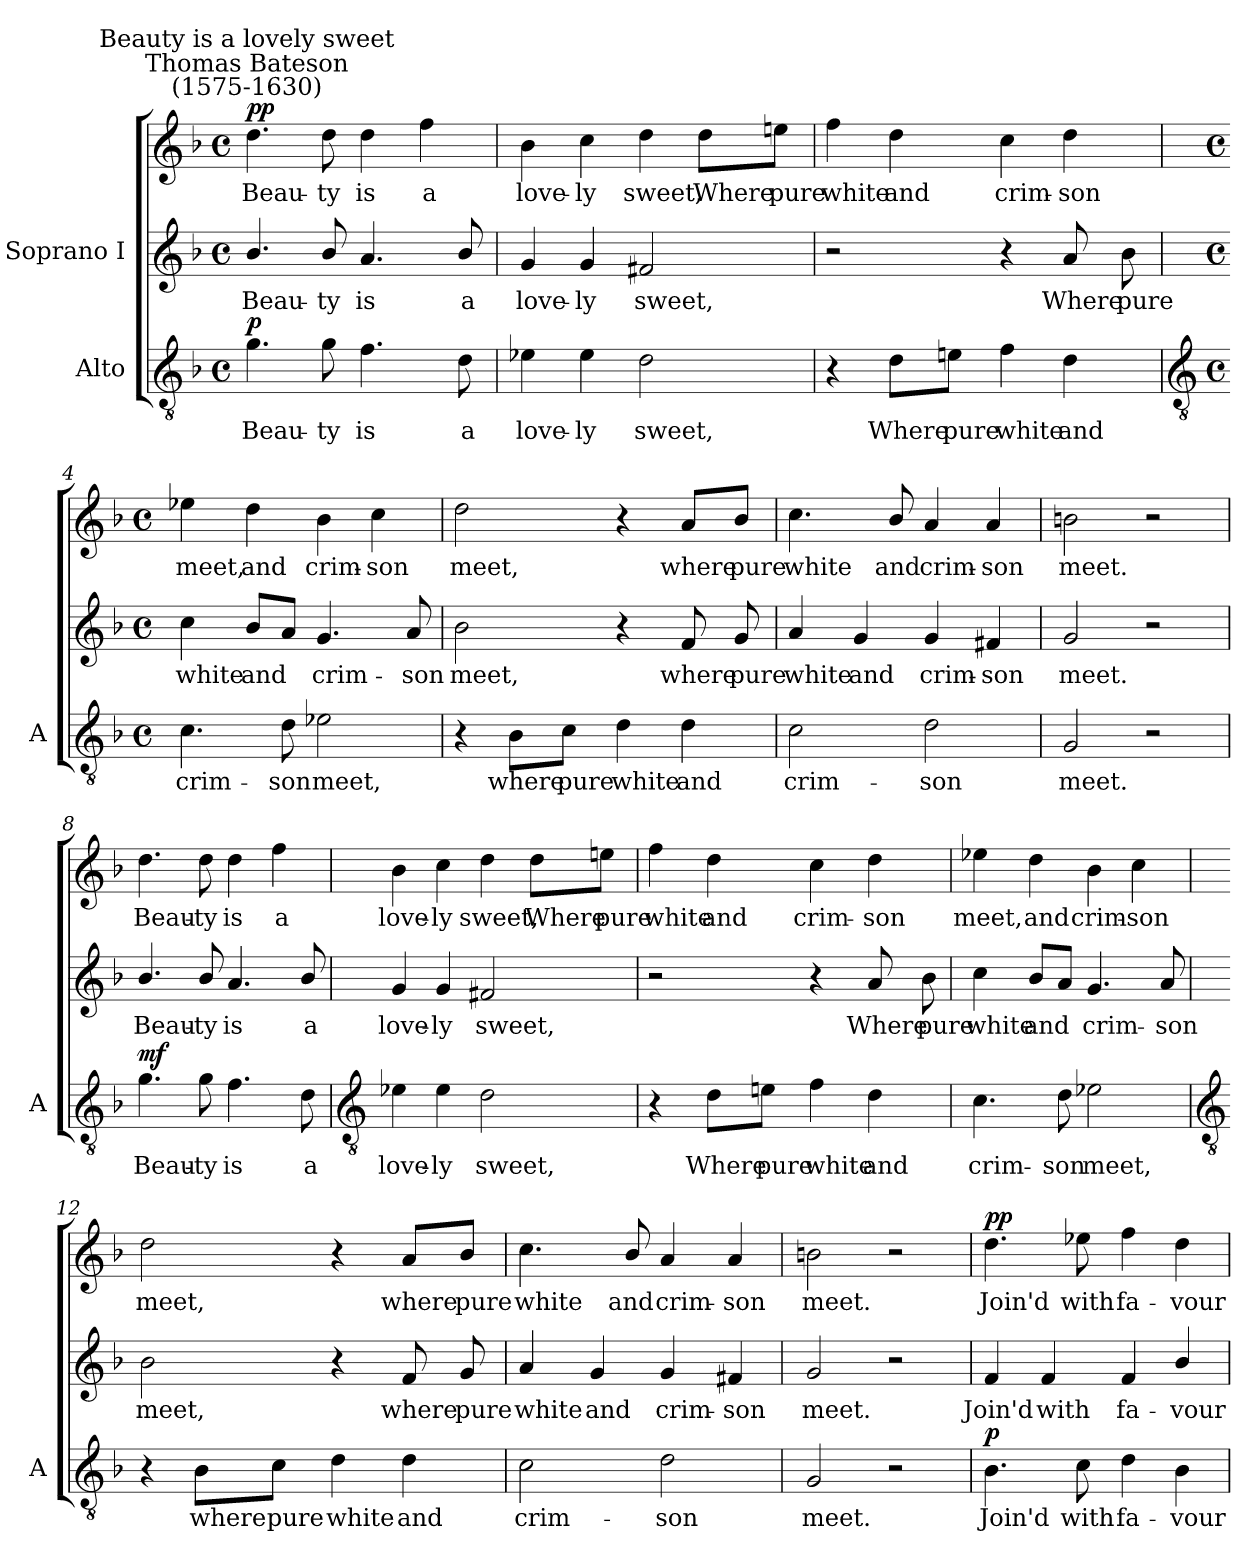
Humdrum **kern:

**kern	**text	**dynam	**kern	**text	**kern	**text	**dynam
*part2	*part2	*part2	*part1	*part1	*part1	*part1	*part1
*staff3	*staff3	*staff3	*staff2	*staff2	*staff1	*staff1	*staff1/2
*I"Alto	*	*	*I"Soprano I	*	*	*	*
*I'A	*	*	*	*	*	*	*
*clefGv2	*	*	*clefG2	*	*clefG2	*	*
*k[b-]	*	*	*k[b-]	*	*k[b-]	*	*
*F:	*	*	*F:	*	*F:	*	*
*M4/4	*	*	*M4/4	*	*M4/4	*	*
*met(c)	*	*	*met(c)	*	*met(c)	*	*
=1	=1	=1	=1	=1	=1	=1	=1
!	!	!	!	!	!LO:TX:a:cj:t=Thomas Bateson\n(1575-1630)	!	!
!	!	!	!	!	!LO:TX:a:cj:t=Beauty is a lovely sweet	!	!
!	!LO:LY:b	!LO:DY:b	!	!LO:LY:b	!	!LO:LY:b	!LO:DY:b=2
!	!	!	!	!	!	!	!LO:DY:n=1:b
4.g	Beau-	p	4.b-/	Beau-	4.dd	Beau-	p p
!	!LO:LY:b	!	!	!LO:LY:b	!	!LO:LY:b	!
8g	-ty	.	8b-/	-ty	8dd	-ty	.
!	!LO:LY:b	!	!	!LO:LY:b	!	!LO:LY:b	!
4.f	is	.	4.a	is	4dd	is	.
!	!	!	!	!	!	!LO:LY:b	!
.	.	.	.	.	4ff	a	.
!	!LO:LY:b	!	!	!LO:LY:b	!	!	!
8d	a	.	8b-/	a	.	.	.
=2	=2	=2	=2	=2	=2	=2	=2
!	!LO:LY:b	!	!	!LO:LY:b	!	!LO:LY:b	!
4e-X	love-	.	4g	love-	4b-	love-	.
!	!LO:LY:b	!	!	!LO:LY:b	!	!LO:LY:b	!
4e-	-ly	.	4g	-ly	4cc	-ly	.
!	!LO:LY:b	!	!	!LO:LY:b	!	!LO:LY:b	!
2d	sweet,	.	2f#X	sweet,	4dd	sweet,	.
!	!	!	!	!	!	!LO:LY:b	!
.	.	.	.	.	8dd\L	Where	.
!	!	!	!	!	!	!LO:LY:b	!
.	.	.	.	.	8een\J	pure	.
=3	=3	=3	=3	=3	=3	=3	=3
!	!	!	!	!	!	!LO:LY:b	!
4r	.	.	2r	.	4ff	white	.
!	!LO:LY:b	!	!	!	!	!LO:LY:b	!
8d\L	Where	.	.	.	4dd	and	.
!	!LO:LY:b	!	!	!	!	!	!
8en\J	pure	.	.	.	.	.	.
!	!LO:LY:b	!	!	!	!	!LO:LY:b	!
4f	white	.	4r	.	4cc	crim-	.
!	!LO:LY:b	!	!	!LO:LY:b	!	!LO:LY:b	!
4d	and	.	8a	Where	4dd	-son	.
!	!	!	!	!LO:LY:b	!	!	!
.	.	.	8b-	pure	.	.	.
!!LO:LB:g=z
=4	=4	=4	=4	=4	=4	=4	=4
*clefGv2	*	*	*	*	*	*	*
*M4/4	*	*	*M4/4	*	*M4/4	*	*
*met(c)	*	*	*met(c)	*	*met(c)	*	*
!	!LO:LY:b	!	!	!LO:LY:b	!	!LO:LY:b	!
4.c	crim-	.	4cc	white	4ee-X	meet,	.
!	!	!	!	!LO:LY:b	!	!LO:LY:b	!
.	.	.	8b-L	and	4dd	and	.
!	!LO:LY:b	!	!	!	!	!	!
8d	-son	.	8aJ	.	.	.	.
!	!LO:LY:b	!	!	!LO:LY:b	!	!LO:LY:b	!
2e-X	meet,	.	4.g	crim-	4b-	crim-	.
!	!	!	!	!	!	!LO:LY:b	!
.	.	.	.	.	4cc	-son	.
!	!	!	!	!LO:LY:b	!	!	!
.	.	.	8a	-son	.	.	.
=5	=5	=5	=5	=5	=5	=5	=5
!	!	!	!	!LO:LY:b	!	!LO:LY:b	!
4r	.	.	2b-	meet,	2dd	meet,	.
!	!LO:LY:b	!	!	!	!	!	!
8B-\L	where	.	.	.	.	.	.
!	!LO:LY:b	!	!	!	!	!	!
8c\J	pure	.	.	.	.	.	.
!	!LO:LY:b	!	!	!	!	!	!
4d	white	.	4r	.	4r	.	.
!	!LO:LY:b	!	!	!LO:LY:b	!	!LO:LY:b	!
4d	and	.	8f	where	8a/L	where	.
!	!	!	!	!LO:LY:b	!	!LO:LY:b	!
.	.	.	8g	pure	8b-/J	pure	.
=6	=6	=6	=6	=6	=6	=6	=6
!	!LO:LY:b	!	!	!LO:LY:b	!	!LO:LY:b	!
2c	crim-	.	4a	white	4.cc	white	.
!	!	!	!	!LO:LY:b	!	!	!
.	.	.	4g	and	.	.	.
!	!	!	!	!	!	!LO:LY:b	!
.	.	.	.	.	8b-/	and	.
!	!LO:LY:b	!	!	!LO:LY:b	!	!LO:LY:b	!
2d	-son	.	4g	crim-	4a	crim-	.
!	!	!	!	!LO:LY:b	!	!LO:LY:b	!
.	.	.	4f#X	-son	4a	-son	.
=7	=7	=7	=7	=7	=7	=7	=7
!	!LO:LY:b	!	!	!LO:LY:b	!	!LO:LY:b	!
2G	meet.	.	2g	meet.	2bn	meet.	.
2r	.	.	2r	.	2r	.	.
=8	=8	=8	=8	=8	=8	=8	=8
!	!LO:LY:b	!LO:DY:b	!	!LO:LY:b	!	!LO:LY:b	!LO:DY:b=2
!	!	!	!	!	!	!	!LO:DY:n=1:b
4.g	Beau-	mf	4.b-/	Beau-	4.dd	Beau-	mf mf
!	!LO:LY:b	!	!	!LO:LY:b	!	!LO:LY:b	!
8g	-ty	.	8b-/	-ty	8dd	-ty	.
!	!LO:LY:b	!	!	!LO:LY:b	!	!LO:LY:b	!
4.f	is	.	4.a	is	4dd	is	.
!	!	!	!	!	!	!LO:LY:b	!
.	.	.	.	.	4ff	a	.
!	!LO:LY:b	!	!	!LO:LY:b	!	!	!
8d	a	.	8b-/	a	.	.	.
!!LO:LB:g=z
=9	=9	=9	=9	=9	=9	=9	=9
*clefGv2	*	*	*	*	*	*	*
!	!LO:LY:b	!	!	!LO:LY:b	!	!LO:LY:b	!
4e-X	love-	.	4g	love-	4b-	love-	.
!	!LO:LY:b	!	!	!LO:LY:b	!	!LO:LY:b	!
4e-	-ly	.	4g	-ly	4cc	-ly	.
!	!LO:LY:b	!	!	!LO:LY:b	!	!LO:LY:b	!
2d	sweet,	.	2f#X	sweet,	4dd	sweet,	.
!	!	!	!	!	!	!LO:LY:b	!
.	.	.	.	.	8dd\L	Where	.
!	!	!	!	!	!	!LO:LY:b	!
.	.	.	.	.	8een\J	pure	.
=10	=10	=10	=10	=10	=10	=10	=10
!	!	!	!	!	!	!LO:LY:b	!
4r	.	.	2r	.	4ff	white	.
!	!LO:LY:b	!	!	!	!	!LO:LY:b	!
8d\L	Where	.	.	.	4dd	and	.
!	!LO:LY:b	!	!	!	!	!	!
8en\J	pure	.	.	.	.	.	.
!	!LO:LY:b	!	!	!	!	!LO:LY:b	!
4f	white	.	4r	.	4cc	crim-	.
!	!LO:LY:b	!	!	!LO:LY:b	!	!LO:LY:b	!
4d	and	.	8a	Where	4dd	-son	.
!	!	!	!	!LO:LY:b	!	!	!
.	.	.	8b-	pure	.	.	.
=11	=11	=11	=11	=11	=11	=11	=11
!	!LO:LY:b	!	!	!LO:LY:b	!	!LO:LY:b	!
4.c	crim-	.	4cc	white	4ee-X	meet,	.
!	!	!	!	!LO:LY:b	!	!LO:LY:b	!
.	.	.	8b-L	and	4dd	and	.
!	!LO:LY:b	!	!	!	!	!	!
8d	-son	.	8aJ	.	.	.	.
!	!LO:LY:b	!	!	!LO:LY:b	!	!LO:LY:b	!
2e-X	meet,	.	4.g	crim-	4b-	crim-	.
!	!	!	!	!	!	!LO:LY:b	!
.	.	.	.	.	4cc	-son	.
!	!	!	!	!LO:LY:b	!	!	!
.	.	.	8a	-son	.	.	.
!!LO:LB:g=z
=12	=12	=12	=12	=12	=12	=12	=12
*clefGv2	*	*	*	*	*	*	*
!	!	!	!	!LO:LY:b	!	!LO:LY:b	!
4r	.	.	2b-	meet,	2dd	meet,	.
!	!LO:LY:b	!	!	!	!	!	!
8B-\L	where	.	.	.	.	.	.
!	!LO:LY:b	!	!	!	!	!	!
8c\J	pure	.	.	.	.	.	.
!	!LO:LY:b	!	!	!	!	!	!
4d	white	.	4r	.	4r	.	.
!	!LO:LY:b	!	!	!LO:LY:b	!	!LO:LY:b	!
4d	and	.	8f	where	8a/L	where	.
!	!	!	!	!LO:LY:b	!	!LO:LY:b	!
.	.	.	8g	pure	8b-/J	pure	.
=13	=13	=13	=13	=13	=13	=13	=13
!	!LO:LY:b	!	!	!LO:LY:b	!	!LO:LY:b	!
2c	crim-	.	4a	white	4.cc	white	.
!	!	!	!	!LO:LY:b	!	!	!
.	.	.	4g	and	.	.	.
!	!	!	!	!	!	!LO:LY:b	!
.	.	.	.	.	8b-/	and	.
!	!LO:LY:b	!	!	!LO:LY:b	!	!LO:LY:b	!
2d	-son	.	4g	crim-	4a	crim-	.
!	!	!	!	!LO:LY:b	!	!LO:LY:b	!
.	.	.	4f#X	-son	4a	-son	.
=14	=14	=14	=14	=14	=14	=14	=14
!	!LO:LY:b	!	!	!LO:LY:b	!	!LO:LY:b	!
2G	meet.	.	2g	meet.	2bn	meet.	.
2r	.	.	2r	.	2r	.	.
=15	=15	=15	=15	=15	=15	=15	=15
!	!LO:LY:b	!LO:DY:b	!	!LO:LY:b	!	!LO:LY:b	!LO:DY:b=2
!	!	!	!	!	!	!	!LO:DY:n=1:b
4.B-	Join'd	p	4f	Join'd	4.dd	Join'd	p p
!	!	!	!	!LO:LY:b	!	!	!
.	.	.	4f	with	.	.	.
!	!LO:LY:b	!	!	!	!	!LO:LY:b	!
8c	with	.	.	.	8ee-X	with	.
!	!LO:LY:b	!	!	!LO:LY:b	!	!LO:LY:b	!
4d	fa-	.	4f	fa-	4ff	fa-	.
!	!LO:LY:b	!	!	!LO:LY:b	!	!LO:LY:b	!
4B-	-vour	.	4b-/	-vour	4dd	-vour	.
=	=	=	=	=	=	=	=
*-	*-	*-	*-	*-	*-	*-	*-
